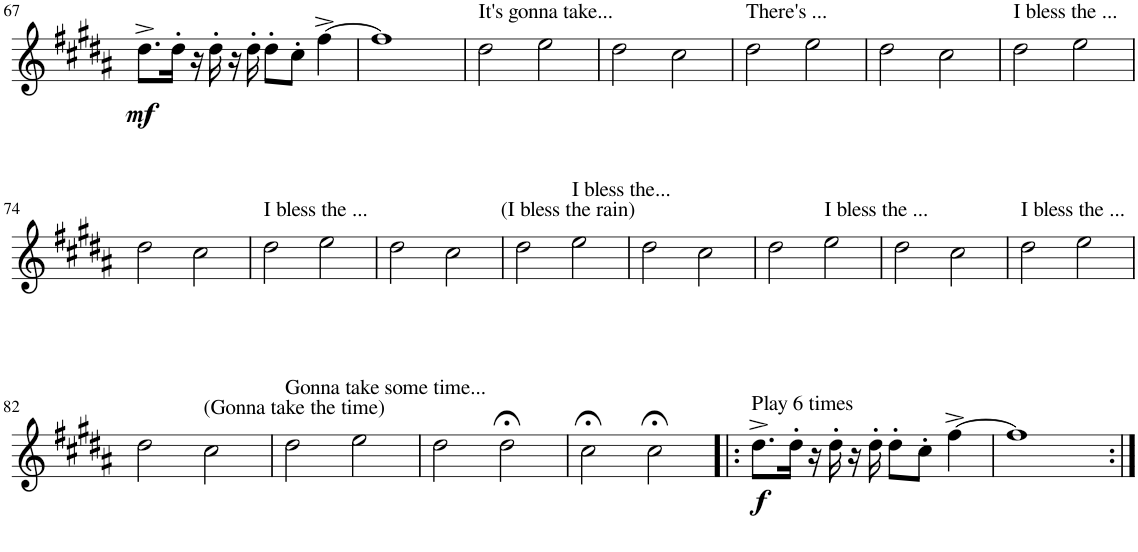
**kern	**dynam
*part1	*part1
*staff1	*staff1
*I"Tenor Saxophone	*
*I'T. Sax.	*
!!LO:PB:g=z
*clefG2	*
*Trd8c14	*
*k[f#c#g#d#a#]	*
*M4/4	*
=67	=67
!	!LO:DY:b
8.dd#^\L	mf
16dd#'\Jk	.
16r	.
16dd#'\	.
16r	.
16dd#'\	.
8dd#'\L	.
8cc#'\J	.
[4ff#^\	.
=68	=68
1ff#]	.
=69	=69
2dd#\	.
2ee\	.
=70	=70
2dd#\	.
2cc#\	.
=71	=71
2dd#\	.
2ee\	.
=72	=72
2dd#\	.
2cc#\	.
=73	=73
2dd#\	.
2ee\	.
!!LO:LB:g=z
=74	=74
2dd#\	.
2cc#\	.
=75	=75
2dd#\	.
2ee\	.
=76	=76
2dd#\	.
2cc#\	.
=77	=77
2dd#\	.
2ee\	.
=78	=78
2dd#\	.
2cc#\	.
=79	=79
2dd#\	.
2ee\	.
=80	=80
2dd#\	.
2cc#\	.
=81	=81
2dd#\	.
2ee\	.
!!LO:LB:g=z
=82	=82
2dd#\	.
2cc#\	.
=83	=83
2dd#\	.
2ee\	.
=84	=84
2dd#\	.
2dd#;<\	.
=85	=85
2cc#;<\	.
2cc#;<\	.
=86!|:	=86!|:
!	!LO:DY:b
8.dd#^\L	f
16dd#'\Jk	.
16r	.
16dd#'\	.
16r	.
16dd#'\	.
8dd#'\L	.
8cc#'\J	.
[4ff#^\	.
=87	=87
1ff#]	.
=:|!	=:|!
*-	*-
